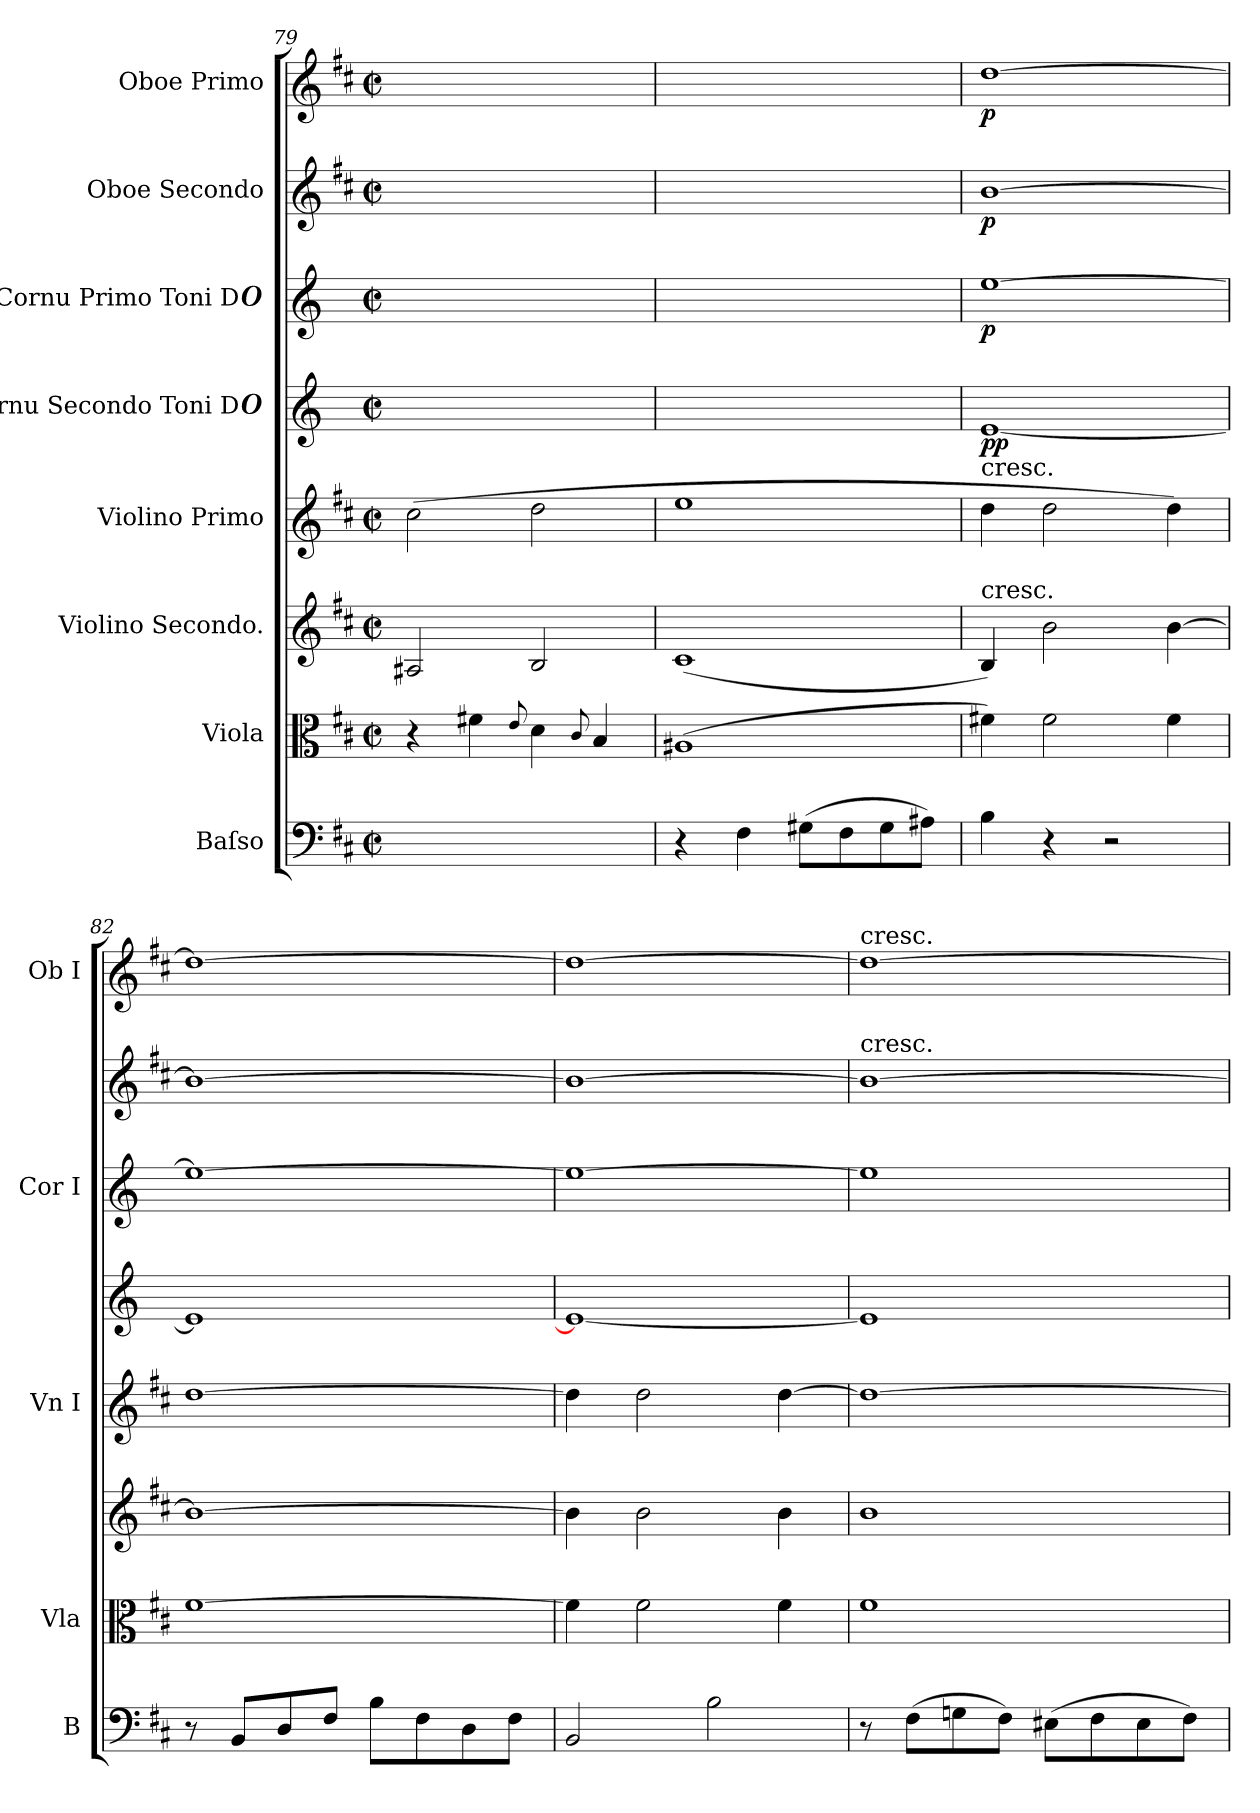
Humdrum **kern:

**kern	**kern	**kern	**kern	**kern	**dynam	**kern	**dynam	**kern	**dynam	**kern	**dynam
*part8	*part7	*part6	*part5	*part4	*part4	*part3	*part3	*part2	*part2	*part1	*part1
*staff8	*staff7	*staff6	*staff5	*staff4	*staff4	*staff3	*staff3	*staff2	*staff2	*staff1	*staff1
*I"Baſso	*I"Viola	*I"Violino Secondo.	*I"Violino Primo	*I"Cornu Secondo Toni D#	*	*I"Cornu Primo Toni D#	*	*I"Oboe Secondo	*	*I"Oboe Primo	*
*I'B	*I'Vla	*	*I'Vn I	*	*	*I'Cor I	*	*	*	*I'Ob I	*
*clefF4	*clefC3	*clefG2	*clefG2	*clefG2	*	*clefG2	*	*clefG2	*	*clefG2	*
*	*	*	*	*ITrd-1c-2	*	*ITrd-1c-2	*	*	*	*	*
*k[f#c#]	*k[f#c#]	*k[f#c#]	*k[f#c#]	*k[f#c#]	*	*k[f#c#]	*	*k[f#c#]	*	*k[f#c#]	*
*D:	*D:	*D:	*D:	*	*	*	*	*D:	*	*D:	*
*M2/2	*M2/2	*M2/2	*M2/2	*M2/2	*	*M2/2	*	*M2/2	*	*M2/2	*
*met(c|)	*met(c|)	*met(c|)	*met(c|)	*met(c|)	*	*met(c|)	*	*met(c|)	*	*met(c|)	*
=79	=79	=79	=79	=79	=79	=79	=79	=79	=79	=79	=79
1ryy	4r	2A#X/	(2cc#\	1ryy	.	1ryy	.	1ryy	.	1ryy	.
.	4f#X\	.	.	.	.	.	.	.	.	.	.
.	8qqe/	.	.	.	.	.	.	.	.	.	.
.	4d\	2B/	2dd\	.	.	.	.	.	.	.	.
.	8qqc#/	.	.	.	.	.	.	.	.	.	.
.	4B/	.	.	.	.	.	.	.	.	.	.
=80	=80	=80	=80	=80	=80	=80	=80	=80	=80	=80	=80
4r	(<1A#X	(1c#	1ee	1ryy	.	1ryy	.	1ryy	.	1ryy	.
4F#\	.	.	.	.	.	.	.	.	.	.	.
(8G#X\L	.	.	.	.	.	.	.	.	.	.	.
8F#\	.	.	.	.	.	.	.	.	.	.	.
8G#\	.	.	.	.	.	.	.	.	.	.	.
8A#X\J)	.	.	.	.	.	.	.	.	.	.	.
=81	=81	=81	=81	=81	=81	=81	=81	=81	=81	=81	=81
!	!	!	!LO:TX:t=cresc.	!	!	!	!	!	!	!	!
!	!	!LO:TX:t=cresc.	!	!	!	!	!	!	!	!	!
4B\	4f#X\)	4B/)	4dd\	[1f#	pp	[<1ff#	p	[<1b	p	[<1dd	p
4r	2f#\	2b\	2dd\	.	.	.	.	.	.	.	.
2r	.	.	.	.	.	.	.	.	.	.	.
.	4f#\	[4b\	4dd\)	.	.	.	.	.	.	.	.
=82	=82	=82	=82	=82	=82	=82	=82	=82	=82	=82	=82
8r	[1f#	1b_	[1dd	1f#]	.	1ff#_<	.	1b_<	.	1dd_<	.
8BB/L	.	.	.	.	.	.	.	.	.	.	.
8D/	.	.	.	.	.	.	.	.	.	.	.
8F#/J	.	.	.	.	.	.	.	.	.	.	.
8B\L	.	.	.	.	.	.	.	.	.	.	.
8F#\	.	.	.	.	.	.	.	.	.	.	.
8D\	.	.	.	.	.	.	.	.	.	.	.
8F#\J	.	.	.	.	.	.	.	.	.	.	.
=83	=83	=83	=83	=83	=83	=83	=83	=83	=83	=83	=83
2BB/	4f#\]	4b\]	4dd\]	1f#_	.	1ff#_	.	1b_<	.	1dd_<	.
.	2f#\	2b\	2dd\	.	.	.	.	.	.	.	.
2B\	.	.	.	.	.	.	.	.	.	.	.
.	4f#\	4b\	[4dd\	.	.	.	.	.	.	.	.
=84	=84	=84	=84	=84	=84	=84	=84	=84	=84	=84	=84
!	!	!	!	!	!	!	!	!	!	!LO:TX:t=cresc.	!
!	!	!	!	!	!	!	!	!LO:TX:t=cresc.	!	!	!
8r	1f#	1b	1dd_	1f#]	.	1ff#]	.	1b_<	.	1dd_<	.
(8F#\L	.	.	.	.	.	.	.	.	.	.	.
8Gn\	.	.	.	.	.	.	.	.	.	.	.
8F#\J)	.	.	.	.	.	.	.	.	.	.	.
(8E#X\L	.	.	.	.	.	.	.	.	.	.	.
8F#\	.	.	.	.	.	.	.	.	.	.	.
8E#\	.	.	.	.	.	.	.	.	.	.	.
8F#\J)	.	.	.	.	.	.	.	.	.	.	.
=	=	=	=	=	=	=	=	=	=	=	=
*-	*-	*-	*-	*-	*-	*-	*-	*-	*-	*-	*-
